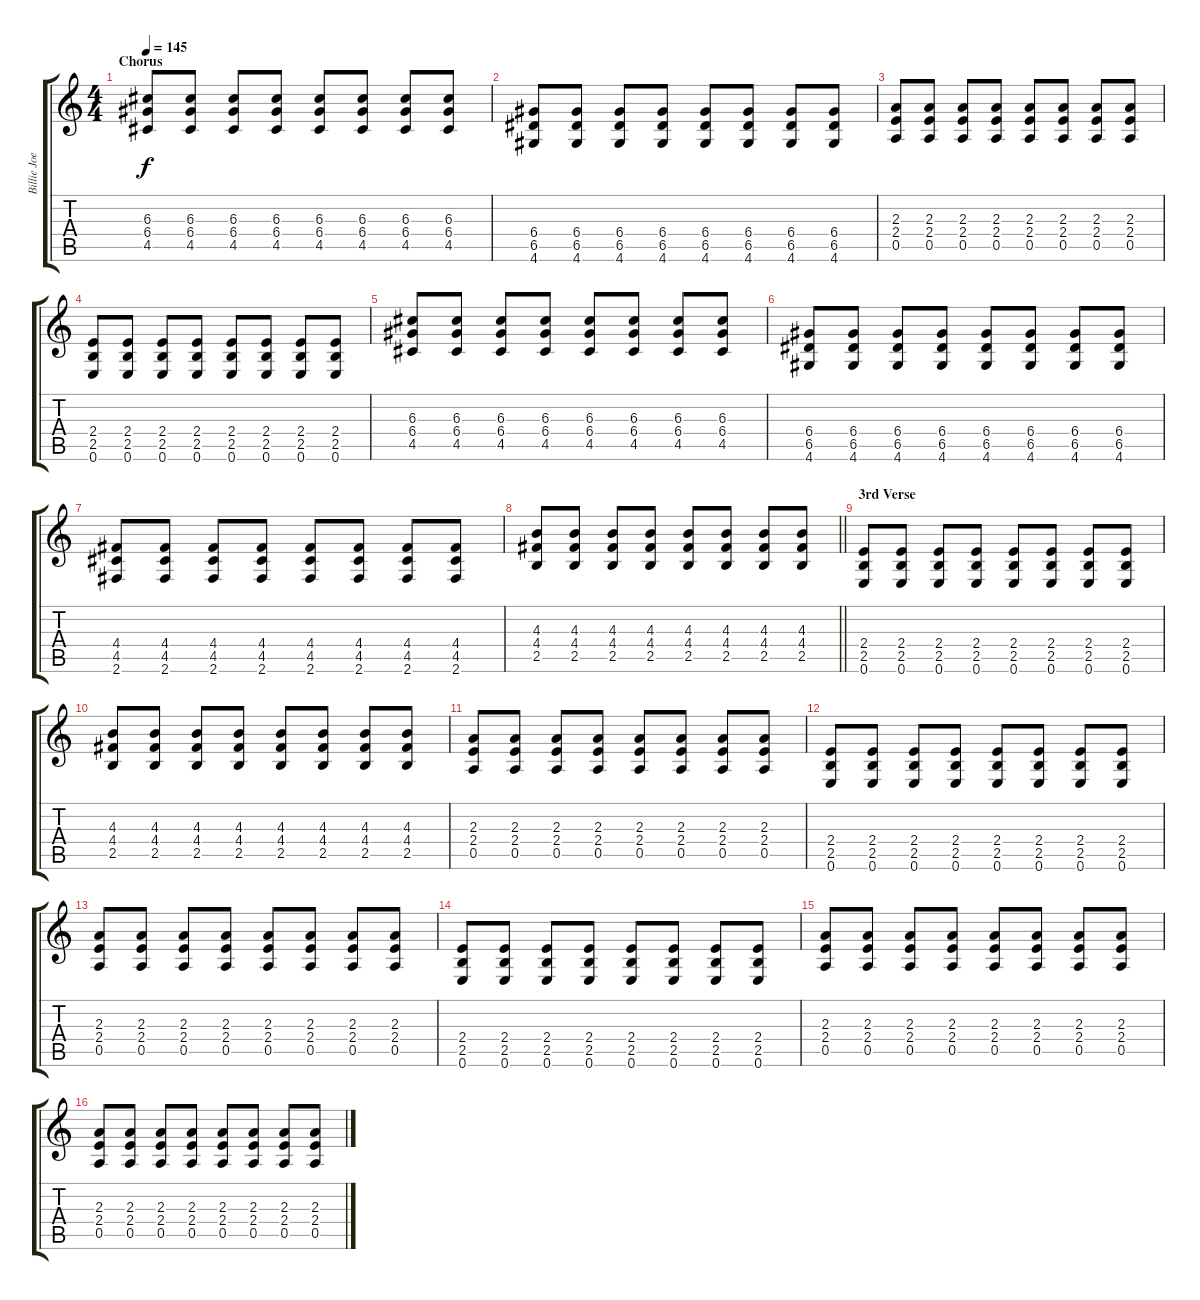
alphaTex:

\track ("Billie Joe Armstrong (Guitar)" "Billie Joe") {instrument overdrivenguitar}
\staff {score tabs}
\tuning (E4 B3 G3 D3 A2 E2) {hide}
\ts (4 4)
\section ("" "Chorus")
\tempo 145
\clef g2
\ks c
(6.3 6.4 4.5).8{dy f} (6.3 6.4 4.5).8 (6.3 6.4 4.5).8 (6.3 6.4 4.5).8 (6.3 6.4 4.5).8 (6.3 6.4 4.5).8 (6.3 6.4 4.5).8 (6.3 6.4 4.5).8 |
(6.4 6.5 4.6).8 (6.4 6.5 4.6).8 (6.4 6.5 4.6).8 (6.4 6.5 4.6).8 (6.4 6.5 4.6).8 (6.4 6.5 4.6).8 (6.4 6.5 4.6).8 (6.4 6.5 4.6).8 |
(2.3 2.4 0.5).8 (2.3 2.4 0.5).8 (2.3 2.4 0.5).8 (2.3 2.4 0.5).8 (2.3 2.4 0.5).8 (2.3 2.4 0.5).8 (2.3 2.4 0.5).8 (2.3 2.4 0.5).8 |
(2.4 2.5 0.6).8 (2.4 2.5 0.6).8 (2.4 2.5 0.6).8 (2.4 2.5 0.6).8 (2.4 2.5 0.6).8 (2.4 2.5 0.6).8 (2.4 2.5 0.6).8 (2.4 2.5 0.6).8 |
(6.3 6.4 4.5).8 (6.3 6.4 4.5).8 (6.3 6.4 4.5).8 (6.3 6.4 4.5).8 (6.3 6.4 4.5).8 (6.3 6.4 4.5).8 (6.3 6.4 4.5).8 (6.3 6.4 4.5).8 |
(6.4 6.5 4.6).8 (6.4 6.5 4.6).8 (6.4 6.5 4.6).8 (6.4 6.5 4.6).8 (6.4 6.5 4.6).8 (6.4 6.5 4.6).8 (6.4 6.5 4.6).8 (6.4 6.5 4.6).8 |
(4.4 4.5 2.6).8 (4.4 4.5 2.6).8 (4.4 4.5 2.6).8 (4.4 4.5 2.6).8 (4.4 4.5 2.6).8 (4.4 4.5 2.6).8 (4.4 4.5 2.6).8 (4.4 4.5 2.6).8 |
\barLineRight lightlight
(4.3 4.4 2.5).8 (4.3 4.4 2.5).8 (4.3 4.4 2.5).8 (4.3 4.4 2.5).8 (4.3 4.4 2.5).8 (4.3 4.4 2.5).8 (4.3 4.4 2.5).8 (4.3 4.4 2.5).8 |
\section ("" "3rd Verse")
(2.4 2.5 0.6).8 (2.4 2.5 0.6).8 (2.4 2.5 0.6).8 (2.4 2.5 0.6).8 (2.4 2.5 0.6).8 (2.4 2.5 0.6).8 (2.4 2.5 0.6).8 (2.4 2.5 0.6).8 |
(4.3 4.4 2.5).8 (4.3 4.4 2.5).8 (4.3 4.4 2.5).8 (4.3 4.4 2.5).8 (4.3 4.4 2.5).8 (4.3 4.4 2.5).8 (4.3 4.4 2.5).8 (4.3 4.4 2.5).8 |
(2.3 2.4 0.5).8 (2.3 2.4 0.5).8 (2.3 2.4 0.5).8 (2.3 2.4 0.5).8 (2.3 2.4 0.5).8 (2.3 2.4 0.5).8 (2.3 2.4 0.5).8 (2.3 2.4 0.5).8 |
(2.4 2.5 0.6).8 (2.4 2.5 0.6).8 (2.4 2.5 0.6).8 (2.4 2.5 0.6).8 (2.4 2.5 0.6).8 (2.4 2.5 0.6).8 (2.4 2.5 0.6).8 (2.4 2.5 0.6).8 |
(2.3 2.4 0.5).8 (2.3 2.4 0.5).8 (2.3 2.4 0.5).8 (2.3 2.4 0.5).8 (2.3 2.4 0.5).8 (2.3 2.4 0.5).8 (2.3 2.4 0.5).8 (2.3 2.4 0.5).8 |
(2.4 2.5 0.6).8 (2.4 2.5 0.6).8 (2.4 2.5 0.6).8 (2.4 2.5 0.6).8 (2.4 2.5 0.6).8 (2.4 2.5 0.6).8 (2.4 2.5 0.6).8 (2.4 2.5 0.6).8 |
(2.3 2.4 0.5).8 (2.3 2.4 0.5).8 (2.3 2.4 0.5).8 (2.3 2.4 0.5).8 (2.3 2.4 0.5).8 (2.3 2.4 0.5).8 (2.3 2.4 0.5).8 (2.3 2.4 0.5).8 |
(2.3 2.4 0.5).8 (2.3 2.4 0.5).8 (2.3 2.4 0.5).8 (2.3 2.4 0.5).8 (2.3 2.4 0.5).8 (2.3 2.4 0.5).8 (2.3 2.4 0.5).8 (2.3 2.4 0.5).8
